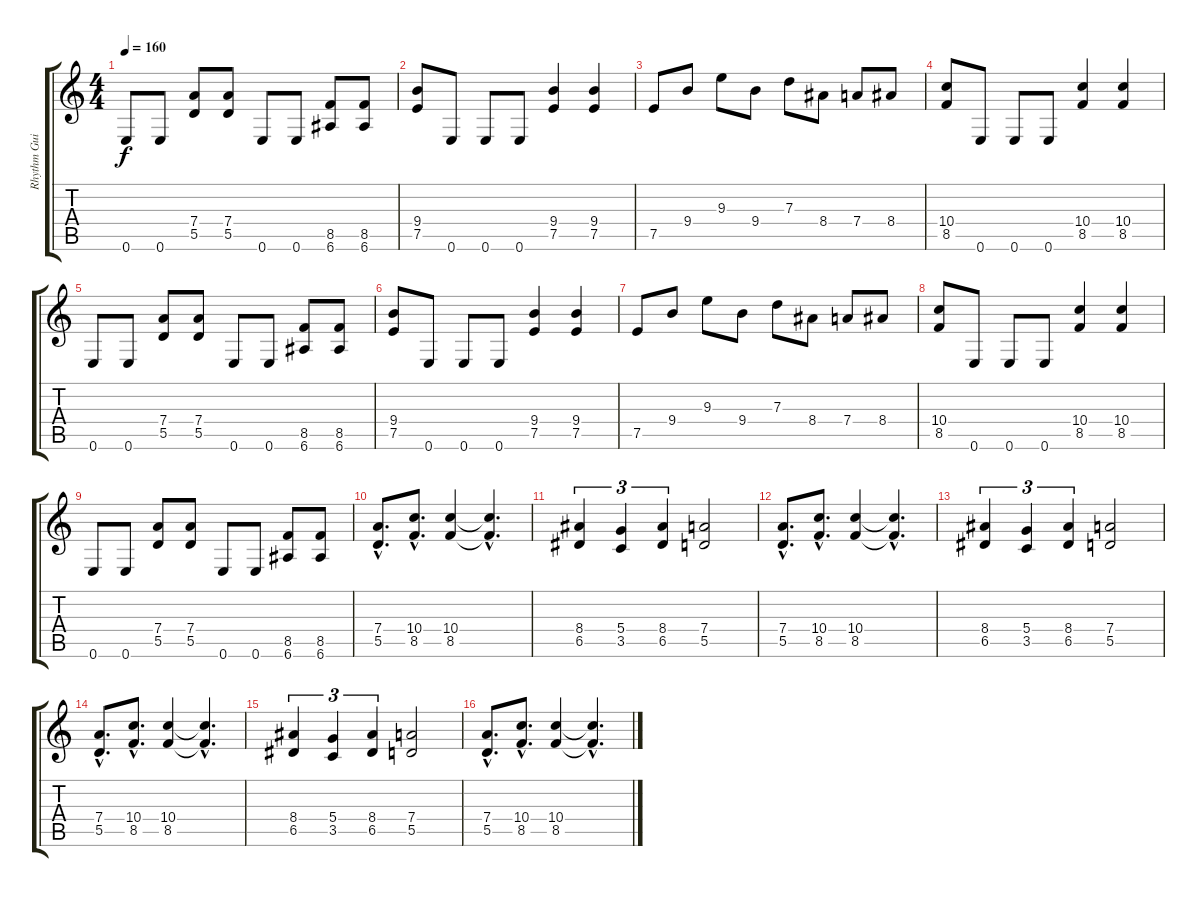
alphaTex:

\track ("Rhythm Guitar" "Rhythm Gui") {instrument distortionguitar}
\staff {score tabs}
\tuning (E4 B3 G3 D3 A2 E2) {hide}
\ts (4 4)
\tempo 160
\clef g2
\ks c
0.6.8{dy f} 0.6.8 (7.4 5.5).8 (7.4 5.5).8 0.6.8 0.6.8 (8.5 6.6).8 (8.5 6.6).8 |
(9.4 7.5).8 0.6.8 0.6.8 0.6.8 (9.4 7.5).4 (9.4 7.5).4 |
7.5.8 9.4.8 9.3.8 9.4.8 7.3.8 8.4.8 7.4.8 8.4.8 |
(10.4 8.5).8 0.6.8 0.6.8 0.6.8 (10.4 8.5).4 (10.4 8.5).4 |
0.6.8 0.6.8 (7.4 5.5).8 (7.4 5.5).8 0.6.8 0.6.8 (8.5 6.6).8 (8.5 6.6).8 |
(9.4 7.5).8 0.6.8 0.6.8 0.6.8 (9.4 7.5).4 (9.4 7.5).4 |
7.5.8 9.4.8 9.3.8 9.4.8 7.3.8 8.4.8 7.4.8 8.4.8 |
(10.4 8.5).8 0.6.8 0.6.8 0.6.8 (10.4 8.5).4 (10.4 8.5).4 |
0.6.8 0.6.8 (7.4 5.5).8 (7.4 5.5).8 0.6.8 0.6.8 (8.5 6.6).8 (8.5 6.6).8 |
(7.4{hac} 5.5{hac}).8{d} (10.4{hac} 8.5{hac}).8{d} (10.4 8.5).4 (10.4{hac t} 8.5{hac t}).4{d} |
(8.4 6.5).4{tu (3 2)} (5.4 3.5).4{tu (3 2)} (8.4 6.5).4{tu (3 2)} (7.4 5.5).2 |
(7.4{hac} 5.5{hac}).8{d} (10.4{hac} 8.5{hac}).8{d} (10.4 8.5).4 (10.4{hac t} 8.5{hac t}).4{d} |
(8.4 6.5).4{tu (3 2)} (5.4 3.5).4{tu (3 2)} (8.4 6.5).4{tu (3 2)} (7.4 5.5).2 |
(7.4{hac} 5.5{hac}).8{d} (10.4{hac} 8.5{hac}).8{d} (10.4 8.5).4 (10.4{hac t} 8.5{hac t}).4{d} |
(8.4 6.5).4{tu (3 2)} (5.4 3.5).4{tu (3 2)} (8.4 6.5).4{tu (3 2)} (7.4 5.5).2 |
(7.4{hac} 5.5{hac}).8{d} (10.4{hac} 8.5{hac}).8{d} (10.4 8.5).4 (10.4{hac t} 8.5{hac t}).4{d}
